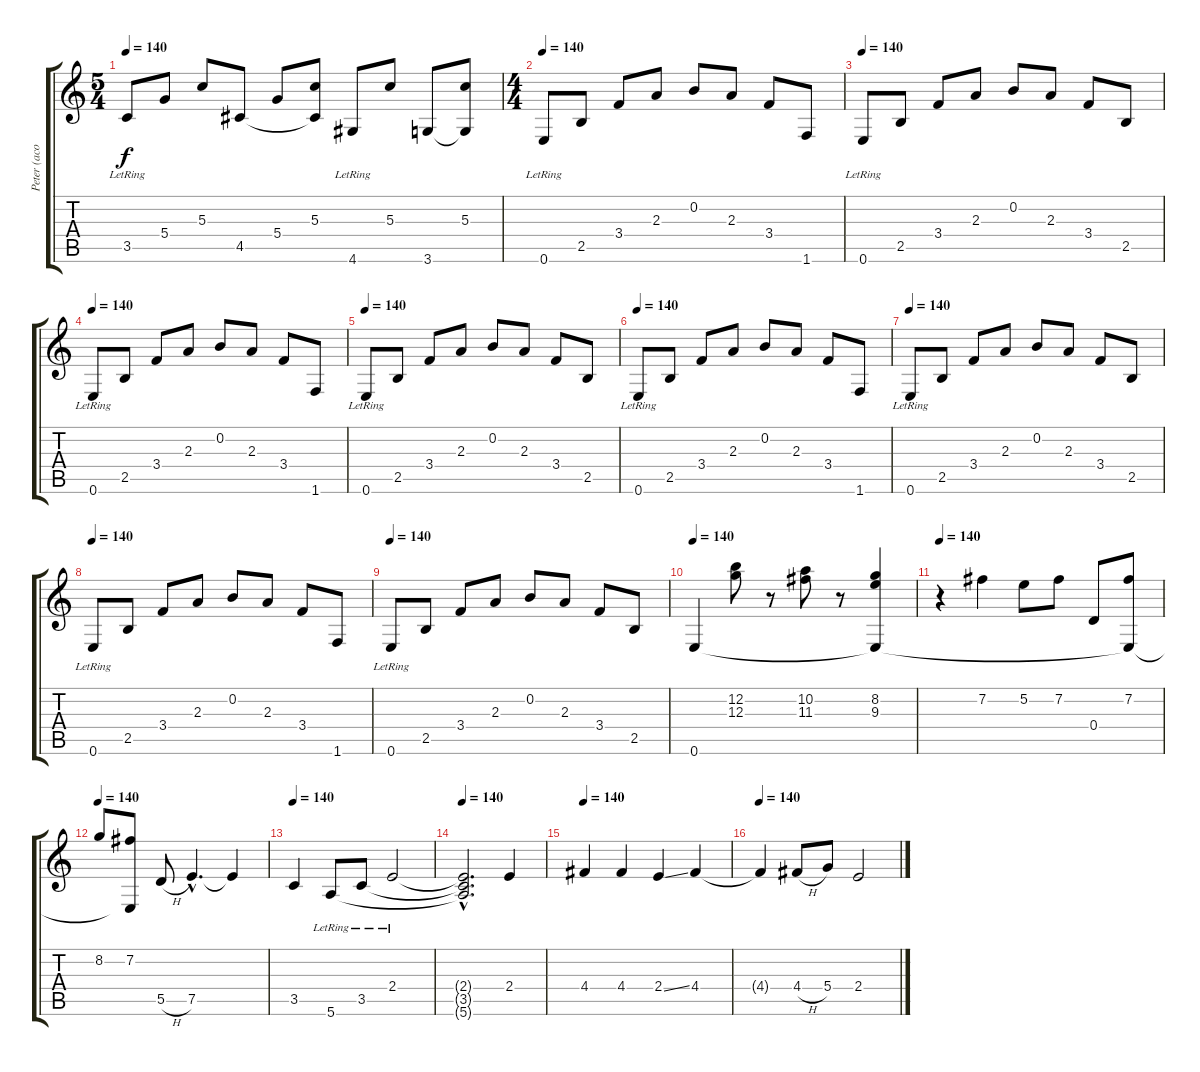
\track ("Peter (acoustic)" "Peter (aco") {instrument acousticguitarsteel}
\staff {score tabs}
\tuning (E4 B3 G3 D3 A2 E2) {hide}
\ts (5 4)
\tempo 140
\clef g2
\ks c
3.5{lr}.8{dy f} 5.4.8 5.3.8 4.5.8 5.4.8 (5.3 4.5{t}).8 4.6{lr}.8 5.3.8 3.6.8 (5.3 3.6{t}).8 |
\ts (4 4)
\tempo 140
0.6{lr}.8{volume 12 instrument acousticguitarsteel} 2.5.8 3.4.8 2.3.8 0.2.8 2.3.8 3.4.8 1.6.8 |
\tempo 140
0.6{lr}.8{volume 12 instrument acousticguitarsteel} 2.5.8 3.4.8 2.3.8 0.2.8 2.3.8 3.4.8 2.5.8 |
\tempo 140
0.6{lr}.8{volume 12 instrument acousticguitarsteel} 2.5.8 3.4.8 2.3.8 0.2.8 2.3.8 3.4.8 1.6.8 |
\tempo 140
0.6{lr}.8{volume 12 instrument acousticguitarsteel} 2.5.8 3.4.8 2.3.8 0.2.8 2.3.8 3.4.8 2.5.8 |
\tempo 140
0.6{lr}.8{volume 12 instrument acousticguitarsteel} 2.5.8 3.4.8 2.3.8 0.2.8 2.3.8 3.4.8 1.6.8 |
\tempo 140
0.6{lr}.8{volume 12 instrument acousticguitarsteel} 2.5.8 3.4.8 2.3.8 0.2.8 2.3.8 3.4.8 2.5.8 |
\tempo 140
0.6{lr}.8{volume 12 instrument acousticguitarsteel} 2.5.8 3.4.8 2.3.8 0.2.8 2.3.8 3.4.8 1.6.8 |
\tempo 140
0.6{lr}.8{volume 12 instrument acousticguitarsteel} 2.5.8 3.4.8 2.3.8 0.2.8 2.3.8 3.4.8 2.5.8 |
\tempo 140
0.6.4{volume 12} (12.2 12.3).8 r.8 (10.2 11.3).8 r.8 (8.2 9.3 0.6{t}).4 |
\tempo 140
r.4{volume 12} 7.2.4 5.2.8 7.2.8 0.4.8 (7.2 0.6{t}).8 |
\tempo 140
8.2.8{volume 12} (7.2 0.6{t}).8 5.5{h}.8 7.5{hac}.4{d} 7.5{t}.4 |
\tempo 140
3.5.4{volume 12} 5.6{lr}.8 3.5{lr}.8 2.4{lr}.2 |
\tempo 140
(2.4{hac t} 3.5{hac t} 5.6{hac t}).2{d volume 12} 2.4.4 |
\tempo 140
4.4.4{volume 12} 4.4.4 2.4{ss}.4 4.4.4 |
\tempo 140
4.4{t}.4{volume 12} 4.4{h}.8 5.4.8 2.4.2
